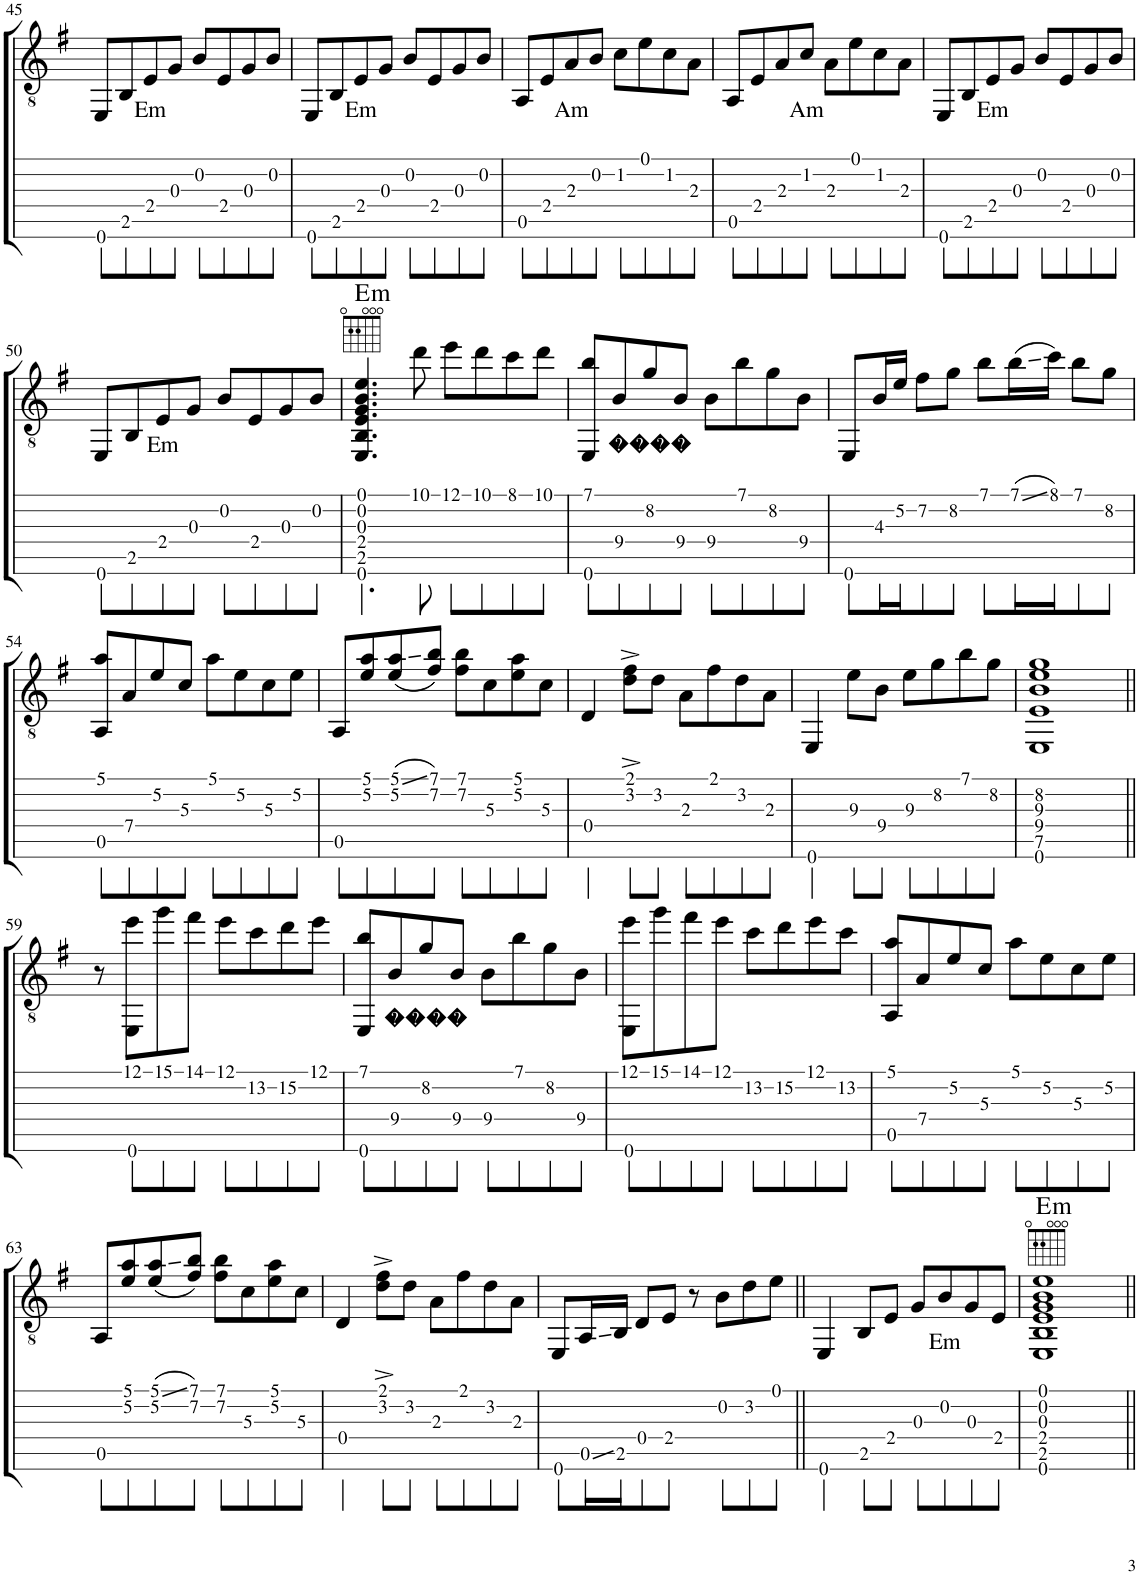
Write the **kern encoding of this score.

**kern	**kern	**text	**harte
*part1	*part1	*part1	*part1
*staff2	*staff1	*staff1	*
*I"���� 1	*	*	*
!!LO:PB:g=z
*	*clefGv2	*	*
*k[f#]	*k[f#]	*	*
*	*M4/4	*	*
=45	=45	=45	=45
8EE\L	8EE/L	.	.
8BB\	8BB/	.	.
!	!	!LO:LY:b	!
8E\	8E/	Em	.
8G\J	8G/J	.	.
8B\L	8B/L	.	.
8E\	8E/	.	.
8G\	8G/	.	.
8B\J	8B/J	.	.
=46	=46	=46	=46
8EE\L	8EE/L	.	.
8BB\	8BB/	.	.
!	!	!LO:LY:b	!
8E\	8E/	Em	.
8G\J	8G/J	.	.
8B\L	8B/L	.	.
8E\	8E/	.	.
8G\	8G/	.	.
8B\J	8B/J	.	.
=47	=47	=47	=47
8AA\L	8AA/L	.	.
8E\	8E/	.	.
!	!	!LO:LY:b	!
8A\	8A/	Am	.
8B\J	8B/J	.	.
8c\L	8c\L	.	.
8e\	8e\	.	.
8c\	8c\	.	.
8A\J	8A\J	.	.
=48	=48	=48	=48
8AA\L	8AA/L	.	.
8E\	8E/	.	.
8A\	8A/	.	.
!	!	!LO:LY:b	!
8c\J	8c/J	Am	.
8A\L	8A\L	.	.
8e\	8e\	.	.
8c\	8c\	.	.
8A\J	8A\J	.	.
=49	=49	=49	=49
8EE\L	8EE/L	.	.
8BB\	8BB/	.	.
!	!	!LO:LY:b	!
8E\	8E/	Em	.
8G\J	8G/J	.	.
8B\L	8B/L	.	.
8E\	8E/	.	.
8G\	8G/	.	.
8B\J	8B/J	.	.
!!LO:LB:g=z
=50	=50	=50	=50
8EE\L	8EE/L	.	.
8BB\	8BB/	.	.
!	!	!LO:LY:b	!
8E\	8E/	Em	.
8G\J	8G/J	.	.
8B\L	8B/L	.	.
8E\	8E/	.	.
8G\	8G/	.	.
8B\J	8B/J	.	.
=51	=51	=51	=51
!	!	!	!LO:H:kt=m
4.EE\ 4.BB\ 4.E\ 4.G\ 4.B\ 4.e\	4.EE/ 4.BB/ 4.E/ 4.G/ 4.B/ 4.e/	.	E:min
8dd\	8dd\	.	.
8ee\L	8ee\L	.	.
8dd\	8dd\	.	.
8cc\	8cc\	.	.
8dd\J	8dd\J	.	.
=52	=52	=52	=52
8EE\ 8b\L	8EE/ 8b/L	.	.
8B\	8B/	.	.
!	!	!LO:LY:b	!
8g\	8g/	����	.
8B\J	8B/J	.	.
8B\L	8B\L	.	.
8b\	8b\	.	.
8g\	8g\	.	.
8B\J	8B\J	.	.
=53	=53	=53	=53
8EE\L	8EE/L	.	.
16B\L	16B/L	.	.
16e\J	16e/JJ	.	.
8f#\	8f#\L	.	.
8g\J	8g\J	.	.
8b\L	8b\L	.	.
16b\L	(16b\L	.	.
16cc\J	16cc\JJ)	.	.
8b\	8b\L	.	.
8g\J	8g\J	.	.
!!LO:LB:g=z
=54	=54	=54	=54
8AA\ 8a\L	8AA/ 8a/L	.	.
8A\	8A/	.	.
8e\	8e/	.	.
8c\J	8c/J	.	.
8a\L	8a\L	.	.
8e\	8e\	.	.
8c\	8c\	.	.
8e\J	8e\J	.	.
=55	=55	=55	=55
8AA\L	8AA/L	.	.
8e\ 8a\	8e/ 8a/	.	.
8e\ 8a\	(8e/ 8a/	.	.
8f#\ 8b\J	8f#/ 8b/J)	.	.
8f#\ 8b\L	8f#\ 8b\L	.	.
8c\	8c\	.	.
8e\ 8a\	8e\ 8a\	.	.
8c\J	8c\J	.	.
=56	=56	=56	=56
4D\	4D/	.	.
8d\^ 8f#\^L	8d\^ 8f#\^L	.	.
8d\J	8d\J	.	.
8A\L	8A\L	.	.
8f#\	8f#\	.	.
8d\	8d\	.	.
8A\J	8A\J	.	.
=57	=57	=57	=57
4EE\	4EE/	.	.
8e\L	8e\L	.	.
8B\J	8B\J	.	.
8e\L	8e\L	.	.
8g\	8g\	.	.
8b\	8b\	.	.
8g\J	8g\J	.	.
=58	=58	=58	=58
1EE 1E 1B 1e 1g	1EE 1E 1B 1e 1g	.	.
!!LO:LB:g=z
=59||	=59||	=59||	=59||
8r	8r	.	.
8EE\ 8ee\L	8EE\ 8ee\L	.	.
8gg\	8gg\	.	.
8ff#\J	8ff#\J	.	.
8ee\L	8ee\L	.	.
8cc\	8cc\	.	.
8dd\	8dd\	.	.
8ee\J	8ee\J	.	.
=60	=60	=60	=60
8EE\ 8b\L	8EE/ 8b/L	.	.
8B\	8B/	.	.
!	!	!LO:LY:b	!
8g\	8g/	����	.
8B\J	8B/J	.	.
8B\L	8B\L	.	.
8b\	8b\	.	.
8g\	8g\	.	.
8B\J	8B\J	.	.
=61	=61	=61	=61
8EE\ 8ee\L	8EE\ 8ee\L	.	.
8gg\	8gg\	.	.
8ff#\	8ff#\	.	.
8ee\J	8ee\J	.	.
8cc\L	8cc\L	.	.
8dd\	8dd\	.	.
8ee\	8ee\	.	.
8cc\J	8cc\J	.	.
=62	=62	=62	=62
8AA\ 8a\L	8AA/ 8a/L	.	.
8A\	8A/	.	.
8e\	8e/	.	.
8c\J	8c/J	.	.
8a\L	8a\L	.	.
8e\	8e\	.	.
8c\	8c\	.	.
8e\J	8e\J	.	.
!!LO:LB:g=z
=63	=63	=63	=63
8AA\L	8AA/L	.	.
8e\ 8a\	8e/ 8a/	.	.
8e\ 8a\	(8e/ 8a/	.	.
8f#\ 8b\J	8f#/ 8b/J)	.	.
8f#\ 8b\L	8f#\ 8b\L	.	.
8c\	8c\	.	.
8e\ 8a\	8e\ 8a\	.	.
8c\J	8c\J	.	.
=64	=64	=64	=64
4D\	4D/	.	.
8d\^ 8f#\^L	8d\^ 8f#\^L	.	.
8d\J	8d\J	.	.
8A\L	8A\L	.	.
8f#\	8f#\	.	.
8d\	8d\	.	.
8A\J	8A\J	.	.
=65	=65	=65	=65
8EE\L	8EE/L	.	.
16AA\L	16AA/L	.	.
16BB\J	16BB/JJ	.	.
8D\	8D/L	.	.
8E\J	8E/J	.	.
8r	8r	.	.
8B\L	8B\L	.	.
8d\	8d\	.	.
8e\J	8e\J	.	.
=66||	=66||	=66||	=66||
4EE\	4EE/	.	.
8BB\L	8BB/L	.	.
8E\J	8E/J	.	.
8G\L	8G/L	.	.
!	!	!LO:LY:b	!
8B\	8B/	Em	.
8G\	8G/	.	.
8E\J	8E/J	.	.
=67	=67	=67	=67
!	!	!	!LO:H:kt=m
1EE 1BB 1E 1G 1B 1e	1EE 1BB 1E 1G 1B 1e	.	E:min
=||	=||	=||	=||
*-	*-	*-	*-
